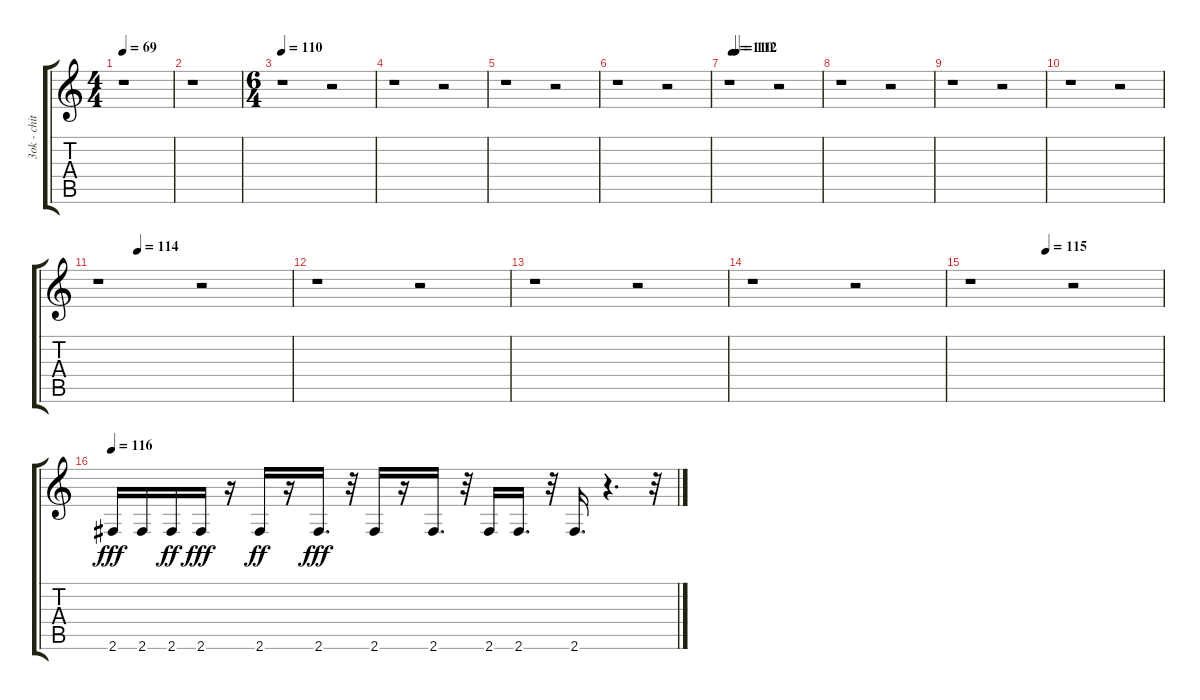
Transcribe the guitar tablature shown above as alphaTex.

\track ("3ok - chitarra fiills" "3ok - chit") {instrument distortionguitar}
\staff {score tabs}
\tuning (E4 B3 G3 D3 A2 E2) {hide}
\ts (4 4)
\tempo 69
\clef g2
\ks c
r.1{dy fff} |
r.1 |
\ts (6 4)
\tempo 110
r.1 r.2 |
r.1 r.2 |
r.1 r.2 |
r.1 r.2 |
\tempo (110 0.041666666666666664)
\tempo (112 0.08333333333333333)
r.1 r.2 |
r.1 r.2 |
r.1 r.2 |
r.1 r.2 |
\tempo (114 0.20833333333333334)
r.1 r.2 |
r.1 r.2 |
r.1 r.2 |
r.1 r.2 |
\tempo (115 0.3958333333333333)
r.1 r.2 |
\tempo 116
2.6.16{balance 0} 2.6.16 2.6.16{dy ff} 2.6.16{dy fff} r.16 2.6.16{dy ff} r.16 2.6.16{d dy fff} r.32 2.6.16 r.16 2.6.16{d} r.32 2.6.16 2.6.16{d} r.32 2.6.16{d} r.4{d} r.32
